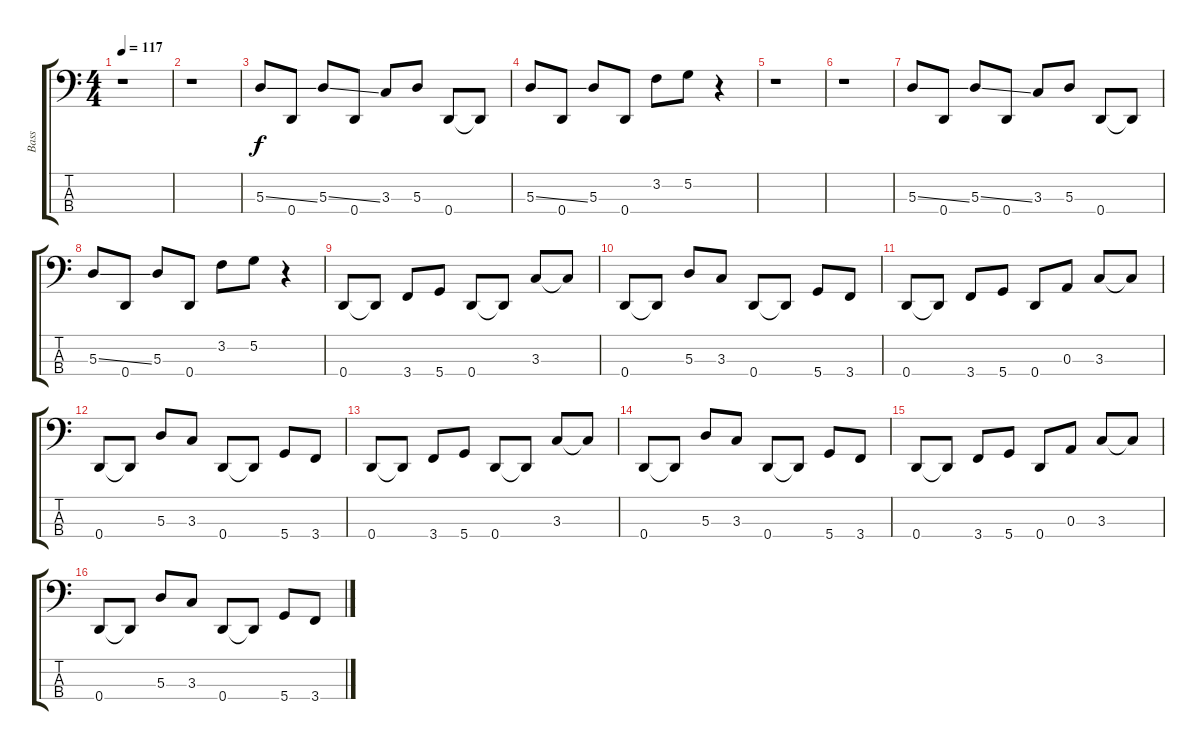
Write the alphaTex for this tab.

\track ("Bass" "Bass") {instrument electricbassfinger}
\staff {score tabs}
\tuning (G2 D2 A1 D1) {hide}
\ts (4 4)
\tempo 117
\clef f4
\ks c
r.1{dy f} |
r.1 |
5.3{ss}.8 0.4.8 5.3{ss}.8 0.4.8 3.3.8 5.3.8 0.4.8 0.4{t}.8 |
5.3{ss}.8 0.4.8 5.3.8 0.4.8 3.2.8 5.2.8 r.4 |
r.1 |
r.1 |
5.3{ss}.8 0.4.8 5.3{ss}.8 0.4.8 3.3.8 5.3.8 0.4.8 0.4{t}.8 |
5.3{ss}.8 0.4.8 5.3.8 0.4.8 3.2.8 5.2.8 r.4 |
0.4.8 0.4{t}.8 3.4.8 5.4.8 0.4.8 0.4{t}.8 3.3.8 3.3{t}.8 |
0.4.8 0.4{t}.8 5.3.8 3.3.8 0.4.8 0.4{t}.8 5.4.8 3.4.8 |
0.4.8 0.4{t}.8 3.4.8 5.4.8 0.4.8 0.3.8 3.3.8 3.3{t}.8 |
0.4.8 0.4{t}.8 5.3.8 3.3.8 0.4.8 0.4{t}.8 5.4.8 3.4.8 |
0.4.8 0.4{t}.8 3.4.8 5.4.8 0.4.8 0.4{t}.8 3.3.8 3.3{t}.8 |
0.4.8 0.4{t}.8 5.3.8 3.3.8 0.4.8 0.4{t}.8 5.4.8 3.4.8 |
0.4.8 0.4{t}.8 3.4.8 5.4.8 0.4.8 0.3.8 3.3.8 3.3{t}.8 |
0.4.8 0.4{t}.8 5.3.8 3.3.8 0.4.8 0.4{t}.8 5.4.8 3.4.8
